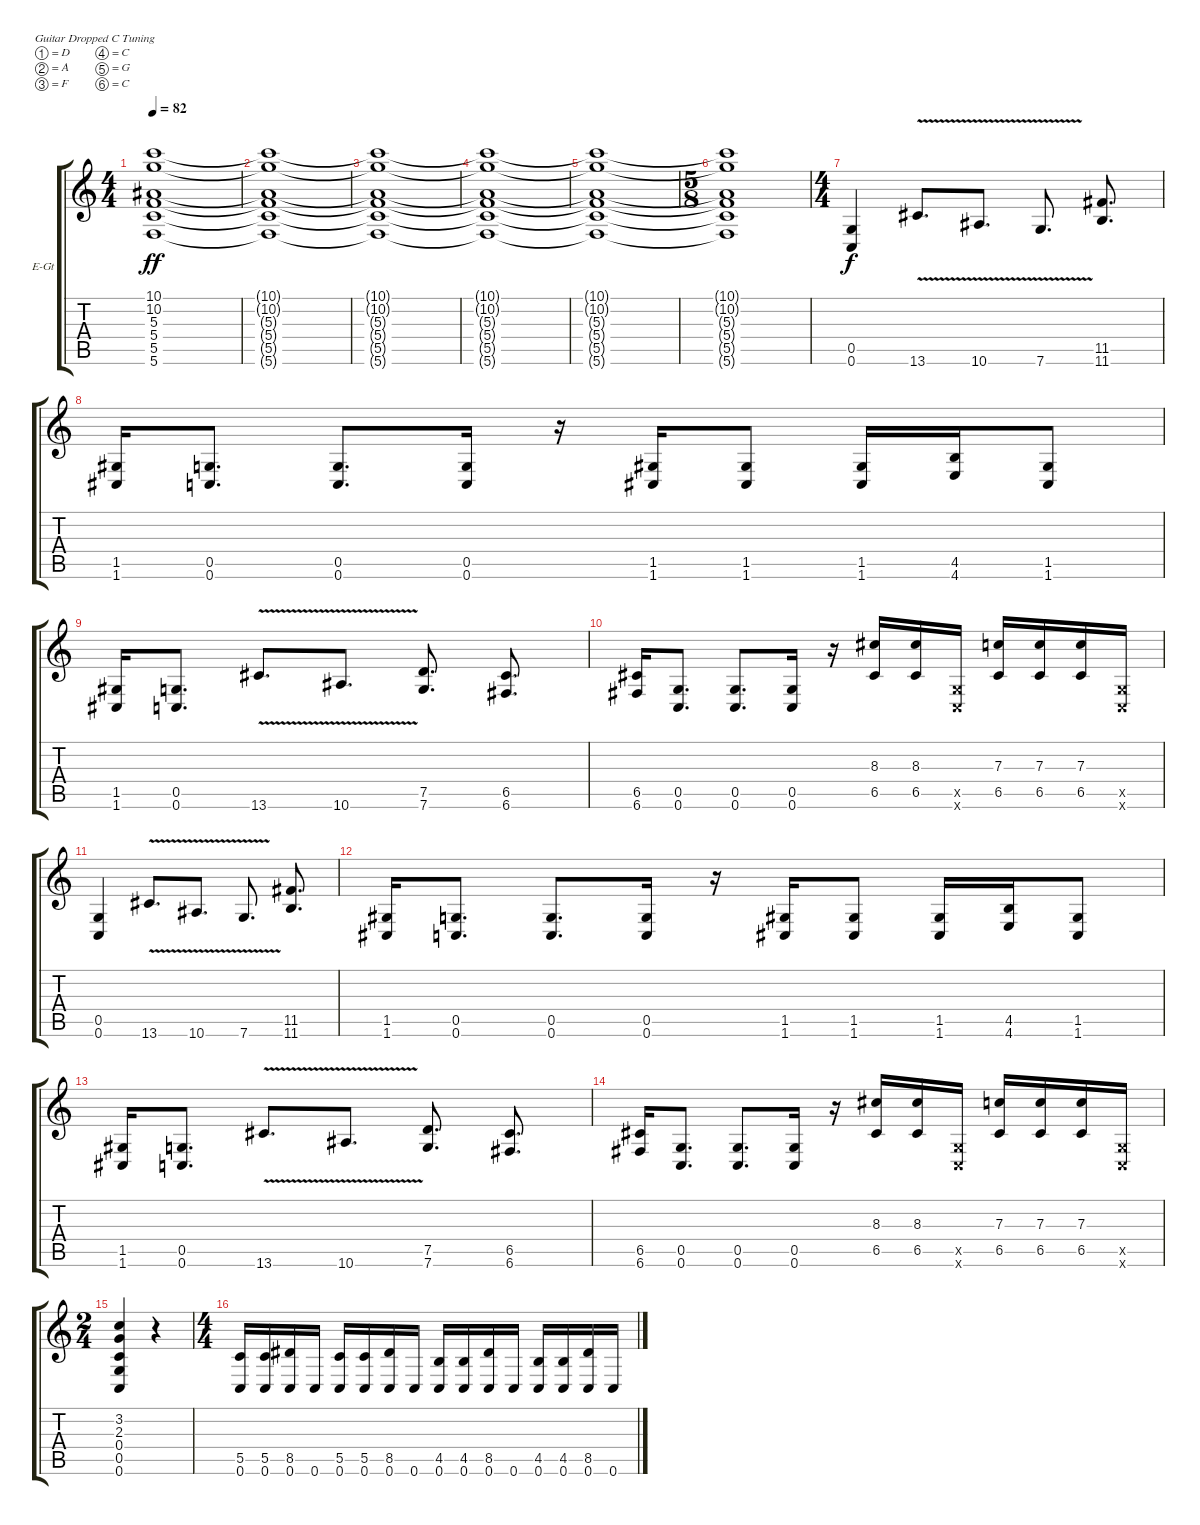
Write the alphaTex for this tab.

\bracketExtendMode groupsimilarinstruments
\firstSystemTrackNameOrientation horizontal
\otherSystemsTrackNameOrientation horizontal
\track ("Adam - Lead" "E-Gt") {instrument distortionguitar}
\staff {score tabs}
\tuning (D4 A3 F3 C3 G2 C2)
\ts (4 4)
\tempo 82
\clef g2
\ks c
(5.6{t} 5.5{t} 5.4{t} 5.3{t} 10.2 10.1{t}).1{dy ff} |
(5.6{t} 5.5{t} 5.4{t} 5.3{t} 10.2{t} 10.1{t}).1 |
(5.6{t} 5.5{t} 5.4{t} 5.3{t} 10.2{t} 10.1{t}).1 |
(5.6{t} 5.5{t} 5.4{t} 5.3{t} 10.2{t} 10.1{t}).1 |
(10.1{t} 10.2{t} 5.3{t} 5.4{t} 5.5{t} 5.6{t}).1 |
\ts (5 8)
(5.6{t} 5.5{t} 5.4{t} 5.3{t} 10.2{t} 10.1{t}).1 |
\ts (4 4)
(0.6 0.5).4{dy f} 13.6{v}.8{d} 10.6{v}.8{d} 7.6{v}.8{d} (11.6 11.5).8{d} |
(1.6 1.5).16 (0.6 0.5).8{d} (0.6 0.5).8{d} (0.6 0.5).16 r.16 (1.6 1.5).16 (1.6 1.5).8 (1.6 1.5).16 (4.6 4.5).16 (1.6 1.5).8 |
(1.6 1.5).16 (0.5 0.6).8{d} 13.6{v}.8{d} 10.6{v}.8{d} (7.6 7.5).8{d} (6.6 6.5).8{d} |
(6.5 6.6).16 (0.6 0.5).8{d} (0.6 0.5).8{d} (0.6 0.5).16 r.16 (6.5 8.3).16 (6.5 8.3).16 (0.6{x} 0.5{x}).16 (6.5 7.3).16 (6.5 7.3).16 (6.5 7.3).16 (0.6{x} 0.5{x}).16 |
(0.6 0.5).4 13.6{v}.8{d} 10.6{v}.8{d} 7.6{v}.8{d} (11.6 11.5).8{d} |
(1.6 1.5).16 (0.6 0.5).8{d} (0.6 0.5).8{d} (0.6 0.5).16 r.16 (1.6 1.5).16 (1.6 1.5).8 (1.6 1.5).16 (4.6 4.5).16 (1.6 1.5).8 |
(1.6 1.5).16 (0.5 0.6).8{d} 13.6{v}.8{d} 10.6{v}.8{d} (7.6 7.5).8{d} (6.6 6.5).8{d} |
(6.5 6.6).16 (0.6 0.5).8{d} (0.6 0.5).8{d} (0.6 0.5).16 r.16 (6.5 8.3).16 (6.5 8.3).16 (0.6{x} 0.5{x}).16 (6.5 7.3).16 (6.5 7.3).16 (6.5 7.3).16 (0.6{x} 0.5{x}).16 |
\ts (2 4)
(0.6 0.5 0.4 2.3 3.2).4 r.4 |
\ts (4 4)
(5.5 0.6).16 (5.5 0.6).16 (8.5 0.6).16 0.6.16 (0.6 5.5).16 (0.6 5.5).16 (0.6 8.5).16 0.6.16 (0.6 4.5).16 (0.6 4.5).16 (0.6 8.5).16 0.6.16 (0.6 4.5).16 (0.6 4.5).16 (0.6 8.5).16 0.6.16
